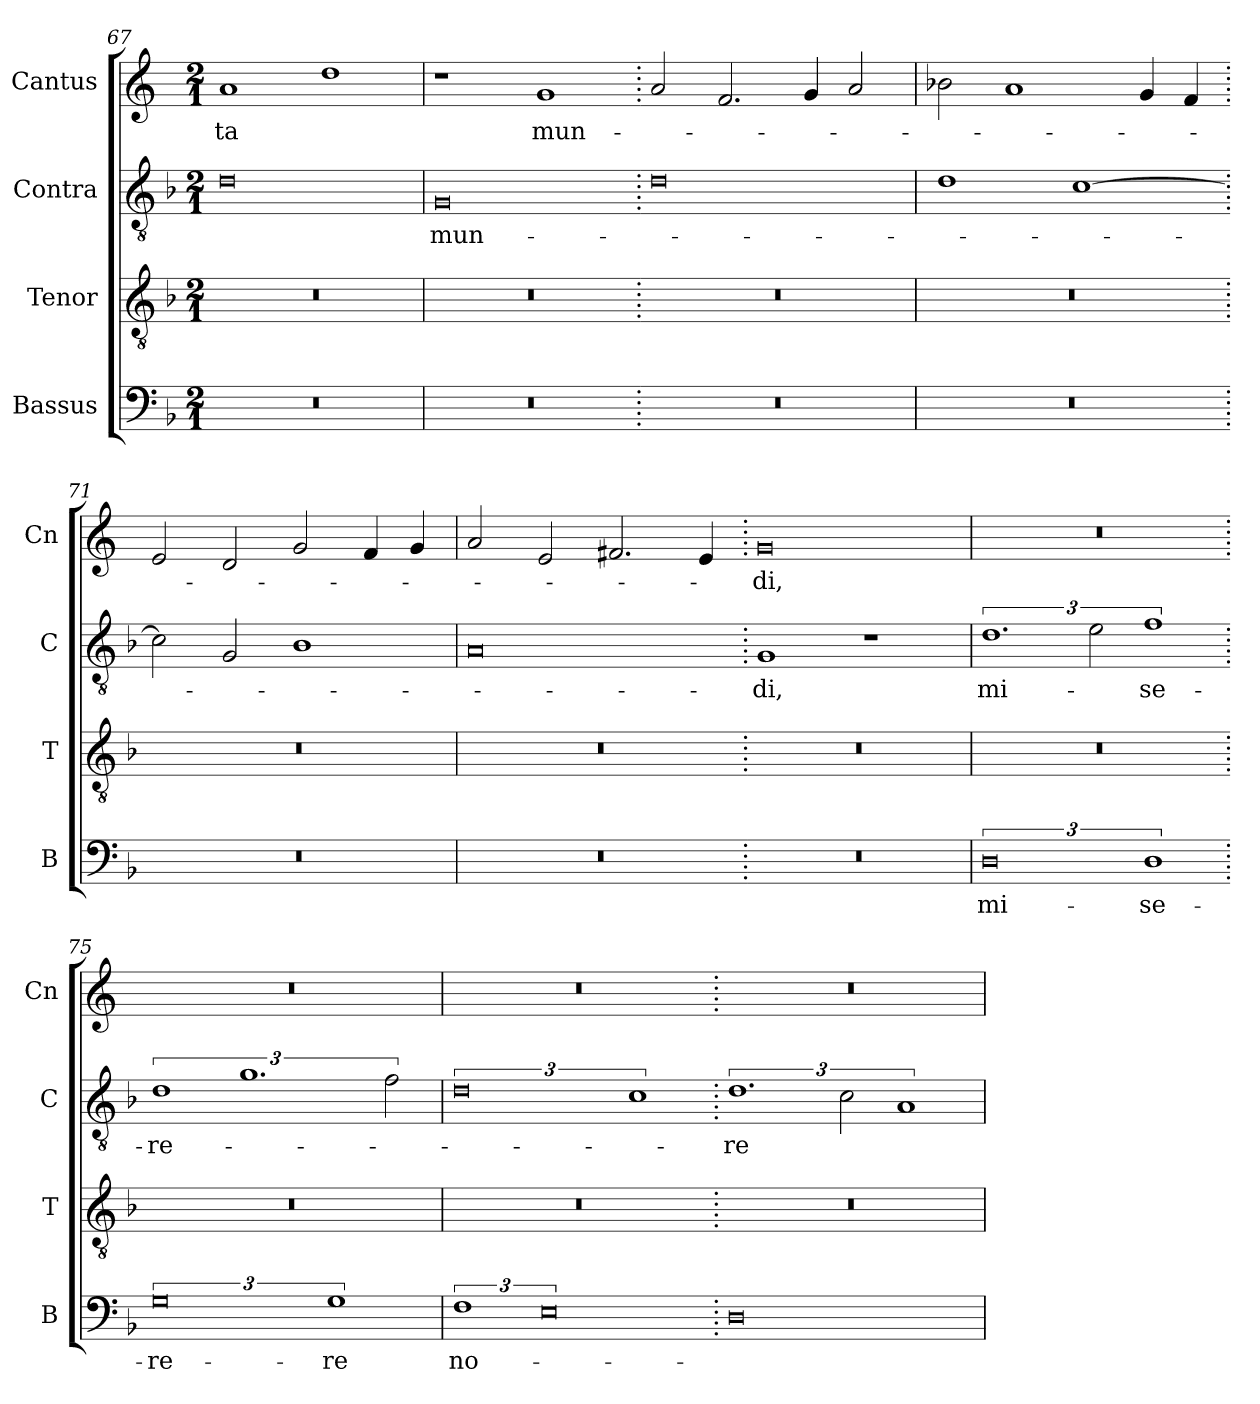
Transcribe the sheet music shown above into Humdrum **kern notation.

**kern	**text	**kern	**kern	**text	**kern	**text
*part4	*part4	*part3	*part2	*part2	*part1	*part1
*staff4	*staff4	*staff3	*staff2	*staff2	*staff1	*staff1
*I"Bassus	*	*I"Tenor	*I"Contra	*	*I"Cantus	*
*I'B	*	*I'T	*I'C	*	*I'Cn	*
*clefF4	*	*clefGv2	*clefGv2	*	*clefG2	*
*k[b-]	*	*k[b-]	*k[b-]	*	*k[]	*
*M2/1	*	*M2/1	*M2/1	*	*M2/1	*
=67	=67	=67	=67	=67	=67	=67
0r	.	0r	0d	.	1a	-ta
.	.	.	.	.	1dd	.
=68	=68	=68	=68	=68	=68	=68
0r	.	0r	0G	mun-	1r	.
.	.	.	.	.	1g	mun-
=69.	=69.	=69.	=69.	=69.	=69.	=69.
0r	.	0r	0d	.	2a/	.
.	.	.	.	.	2.f/	.
.	.	.	.	.	4g/	.
.	.	.	.	.	2a/	.
=70	=70	=70	=70	=70	=70	=70
0r	.	0r	1d	.	2b-X\	.
.	.	.	.	.	1a	.
.	.	.	[1c	.	.	.
.	.	.	.	.	4g/	.
.	.	.	.	.	4f/	.
=71.	=71.	=71.	=71.	=71.	=71.	=71.
0r	.	0r	2c\]	.	2e/	.
.	.	.	2G/	.	2d/	.
.	.	.	1B-	.	2g/	.
.	.	.	.	.	4f/	.
.	.	.	.	.	4g/	.
=72	=72	=72	=72	=72	=72	=72
0r	.	0r	0A	.	2a/	.
.	.	.	.	.	2e/	.
.	.	.	.	.	2.f#X/	.
.	.	.	.	.	4e/	.
=73.	=73.	=73.	=73.	=73.	=73.	=73.
0r	.	0r	1G	-di,	0g	-di,
.	.	.	1r	.	.	.
=74	=74	=74	=74	=74	=74	=74
3%4D	mi-	0r	3%2.d	mi-	0r	.
.	.	.	3e\	.	.	.
3%2D	-se-	.	3%2f	-se-	.	.
=75.	=75.	=75.	=75.	=75.	=75.	=75.
3%4G	-re-	0r	3%2d	-re-	0r	.
.	.	.	3%2.g	.	.	.
3%2G	-re	.	.	.	.	.
.	.	.	3f\	.	.	.
=76	=76	=76	=76	=76	=76	=76
3%2F	no-	0r	3%4d	.	0r	.
3%4E	.	.	.	.	.	.
.	.	.	3%2c	.	.	.
=77.	=77.	=77.	=77.	=77.	=77.	=77.
0D	.	0r	3%2.d	-re	0r	.
.	.	.	3c\	.	.	.
.	.	.	3%2A	.	.	.
=	=	=	=	=	=	=
*-	*-	*-	*-	*-	*-	*-
